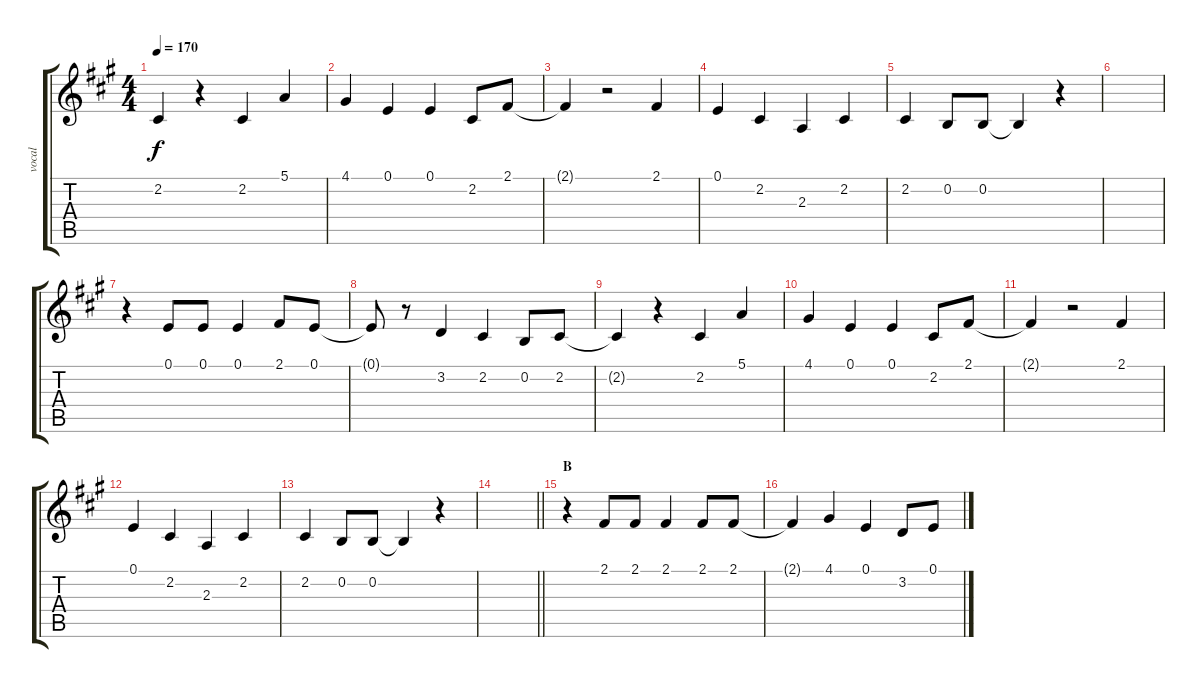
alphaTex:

\track ("vocal" "vocal") {instrument flute}
\staff {score tabs}
\tuning (E4 B3 G3 D3 A2 E2) {hide}
\ts (4 4)
\tempo 170
\clef g2
\ks a
2.2{t}.4{dy f} r.4 2.2.4 5.1.4 |
4.1.4 0.1.4 0.1.4 2.2.8 2.1.8 |
2.1{t}.4 r.2 2.1.4 |
0.1.4 2.2.4 2.3.4 2.2.4 |
2.2.4 0.2.8 0.2.8 0.2{t}.4 r.4 |
|
r.4 0.1.8 0.1.8 0.1.4 2.1.8 0.1.8 |
0.1{t}.8 r.8 3.2.4 2.2.4 0.2.8 2.2.8 |
2.2{t}.4 r.4 2.2.4 5.1.4 |
4.1.4 0.1.4 0.1.4 2.2.8 2.1.8 |
2.1{t}.4 r.2 2.1.4 |
0.1.4 2.2.4 2.3.4 2.2.4 |
2.2.4 0.2.8 0.2.8 0.2{t}.4 r.4 |
\barLineRight lightlight
|
\section ("" "B")
r.4 2.1.8 2.1.8 2.1.4 2.1.8 2.1.8 |
2.1{t}.4 4.1.4 0.1.4 3.2.8 0.1.8
